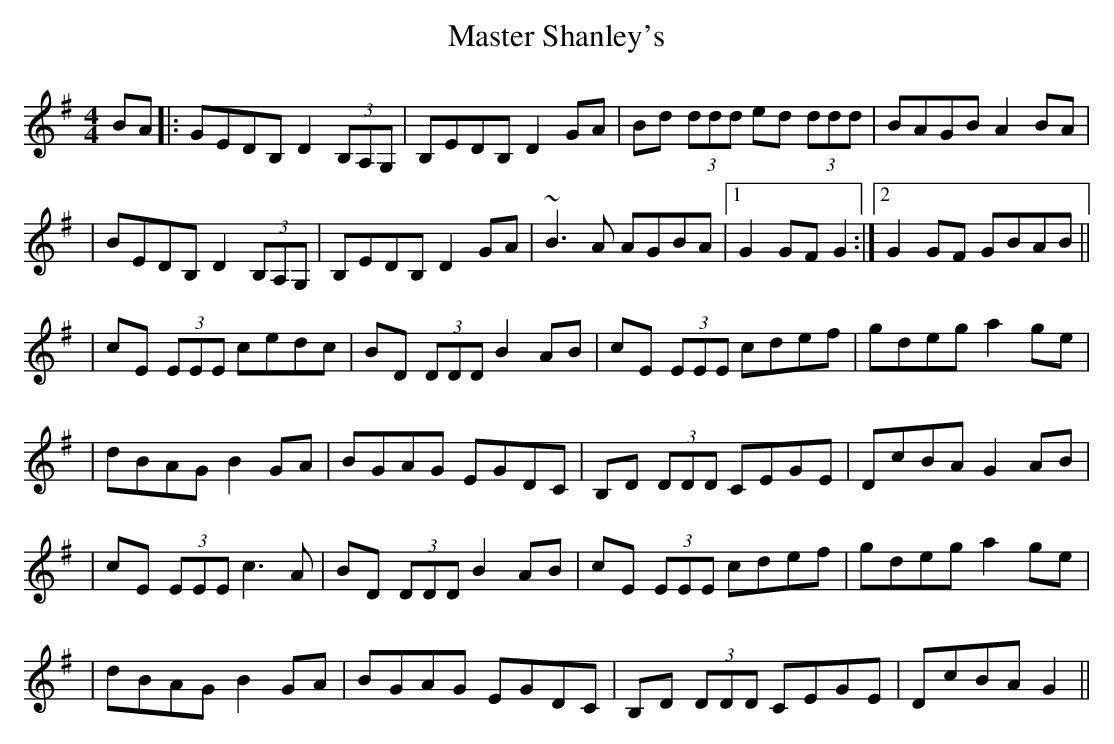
X:1
T: Master Shanley's
M: 4/4
L: 1/8
K: Gmaj
BA|:GEDB, D2 (3B,A,G,|B,EDB, D2 GA|Bd (3ddd ed (3ddd|BAGB A2 BA|
|BEDB, D2 (3B,A,G,|B,EDB, D2 GA| ~B3 A AGBA|1 G2 GF G2:|2 G2 GF GBAB||
|cE (3EEE cedc|BD (3DDD B2 AB|cE (3EEE cdef|gdeg a2 ge|
|dBAG B2 GA|BGAG EGDC|B,D (3DDD CEGE|DcBA G2 AB|
|cE (3EEE c3 A|BD (3DDD B2 AB|cE (3EEE cdef|gdeg a2 ge|
|dBAG B2 GA|BGAG EGDC|B,D (3DDD CEGE|DcBA G2||
